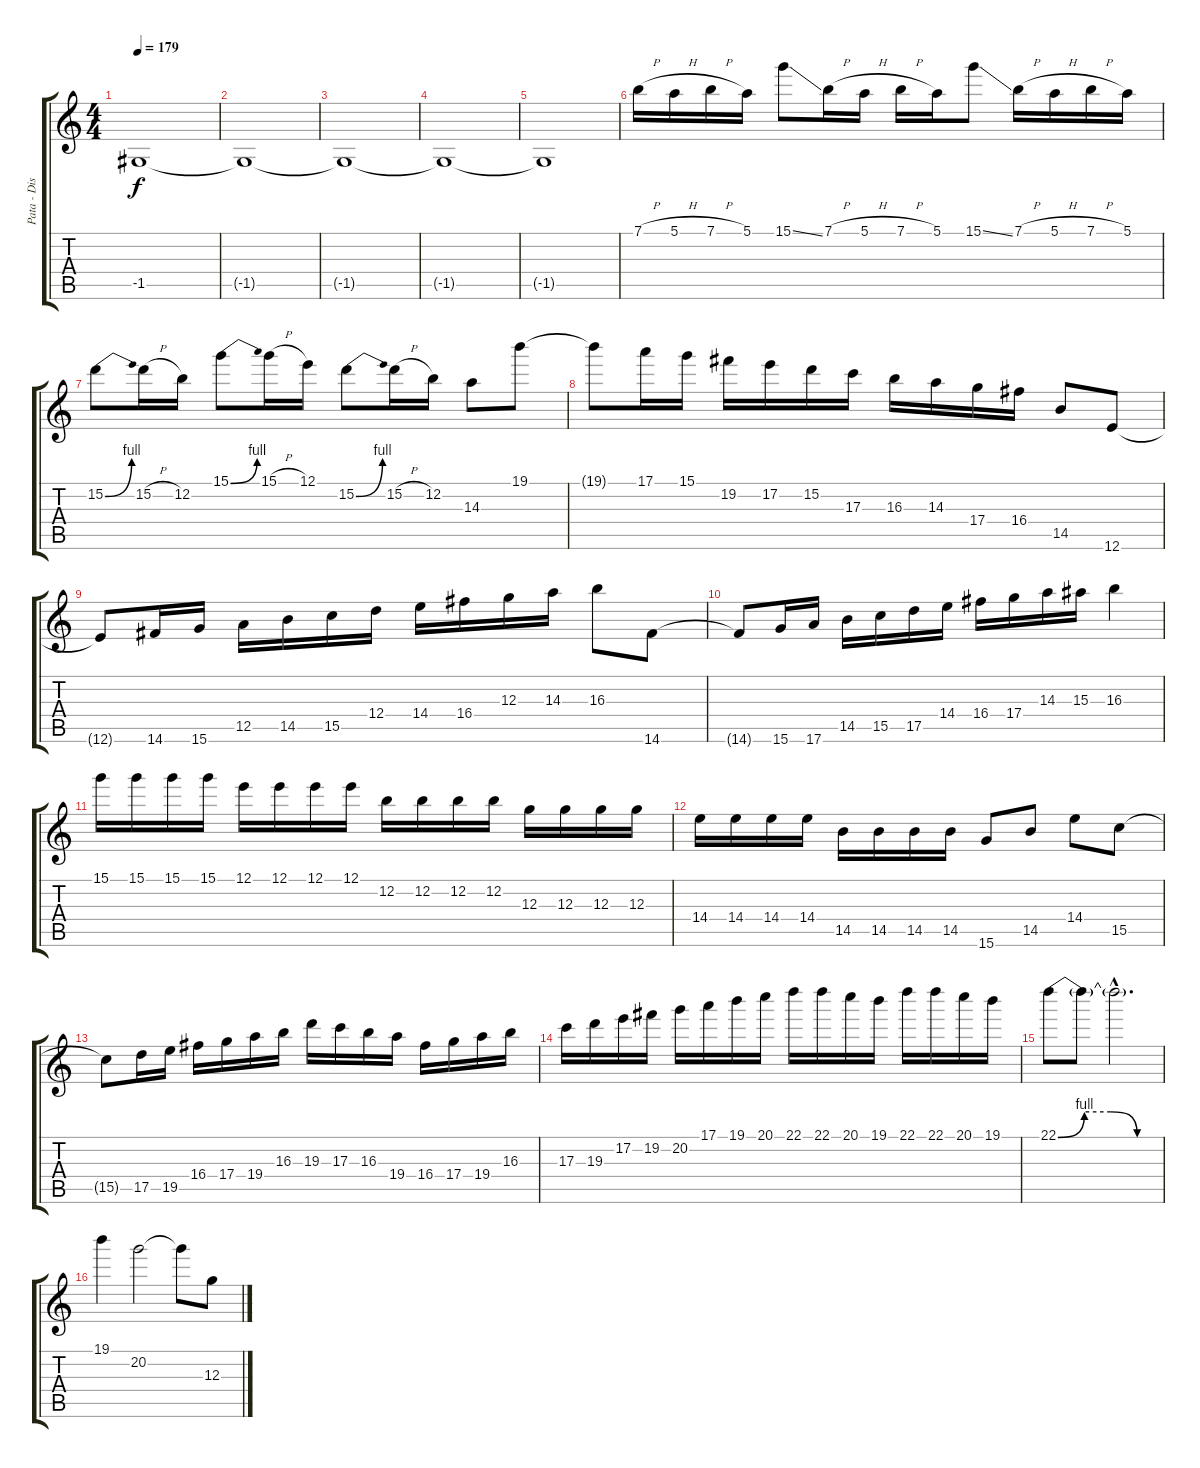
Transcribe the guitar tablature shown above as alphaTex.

\track ("Pata - Distorsion" "Pata - Dis") {instrument distortionguitar}
\staff {score tabs}
\tuning (E4 B3 G3 D3 A2 E2) {hide}
\ts (4 4)
\tempo 179
\clef g2
\ks c
-1.5{t}.1{dy f} |
-1.5{t}.1 |
-1.5{t}.1 |
-1.5{t}.1 |
-1.5{t}.1 |
7.1{h}.16 5.1{h}.16 7.1{h}.16 5.1.16 15.1{ss}.8 7.1{h}.16 5.1{h}.16 7.1{h}.16 5.1.16 15.1{ss}.8 7.1{h}.16 5.1{h}.16 7.1{h}.16 5.1.16 |
15.2{be (bend 0 0 60 4)}.8 15.2{h}.16 12.2.16 15.1{be (bend 0 0 60 4)}.8 15.1{h}.16 12.1.16 15.2{be (bend 0 0 60 4)}.8 15.2{h}.16 12.2.16 14.3.8 19.1.8 |
19.1{t}.8 17.1.16 15.1.16 19.2.16 17.2.16 15.2.16 17.3.16 16.3.16 14.3.16 17.4.16 16.4.16 14.5.8 12.6.8 |
12.6{t}.8 14.6.16 15.6.16 12.5.16 14.5.16 15.5.16 12.4.16 14.4.16 16.4.16 12.3.16 14.3.16 16.3.8 14.6.8 |
14.6{t}.8 15.6.16 17.6.16 14.5.16 15.5.16 17.5.16 14.4.16 16.4.16 17.4.16 14.3.16 15.3.16 16.3.4 |
15.1.16 15.1.16 15.1.16 15.1.16 12.1.16 12.1.16 12.1.16 12.1.16 12.2.16 12.2.16 12.2.16 12.2.16 12.3.16 12.3.16 12.3.16 12.3.16 |
14.4.16 14.4.16 14.4.16 14.4.16 14.5.16 14.5.16 14.5.16 14.5.16 15.6.8 14.5.8 14.4.8 15.5.8 |
15.5{t}.8 17.5.16 19.5.16 16.4.16 17.4.16 19.4.16 16.3.16 19.3.16 17.3.16 16.3.16 19.4.16 16.4.16 17.4.16 19.4.16 16.3.16 |
17.3.16 19.3.16 17.2.16 19.2.16 20.2.16 17.1.16 19.1.16 20.1.16 22.1.16 22.1.16 20.1.16 19.1.16 22.1.16 22.1.16 20.1.16 19.1.16 |
22.1{be (custom 0 0 15 4 30 4 45 0 60 0)}.8 22.1{t}.8 22.1{hac t}.2{d} |
19.1.4 20.2.2 20.2{t}.8 12.3.8
